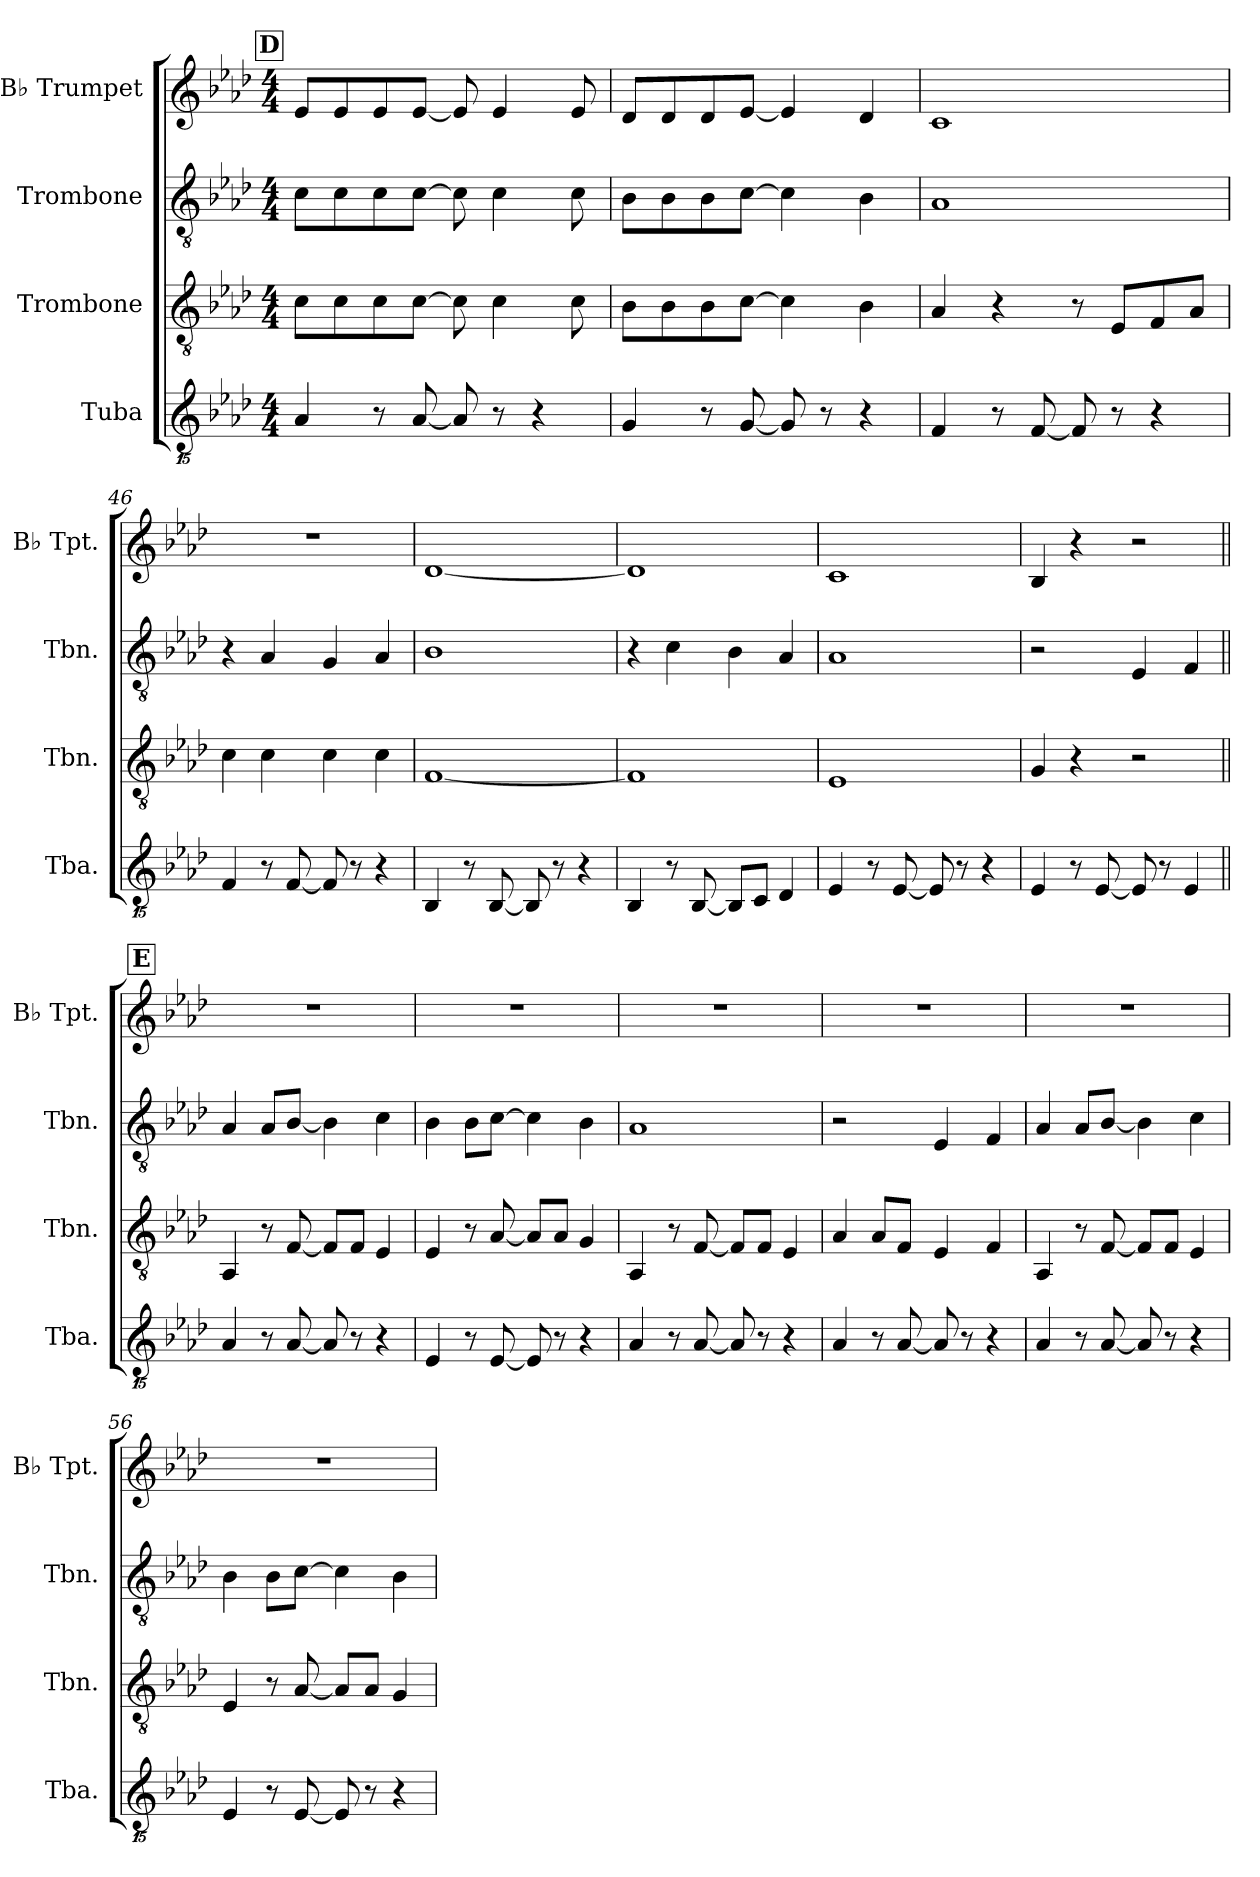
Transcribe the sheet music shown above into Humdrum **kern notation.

**kern	**kern	**kern	**kern
*part4	*part3	*part2	*part1
*staff4	*staff3	*staff2	*staff1
*I"Tuba	*I"Trombone	*I"Trombone	*I"B♭ Trumpet
*I'Tba.	*I'Tbn.	*I'Tbn.	*I'B♭ Tpt.
*clefGvv2	*clefGv2	*clefGv2	*clefG2
*k[b-e-a-d-]	*k[b-e-a-d-]	*k[b-e-a-d-]	*k[b-e-a-d-]
*M4/4	*M4/4	*M4/4	*M4/4
!!LO:REH:place=s1:a:B:fs=14:t=D
=43	=43	=43	=43
4AA-	8cL	8cL	8e-L
.	8c	8c	8e-
8r	8c	8c	8e-
[8AA-	[8cJ	[8cJ	[8e-J
8AA-]	8c]	8c]	8e-]
8r	4c	4c	4e-
4r	.	.	.
.	8c	8c	8e-
=44	=44	=44	=44
4GG	8B-L	8B-L	8d-L
.	8B-	8B-	8d-
8r	8B-	8B-	8d-
[8GG	[8cJ	[8cJ	[8e-J
8GG]	4c]	4c]	4e-]
8r	.	.	.
4r	4B-	4B-	4d-
=45	=45	=45	=45
4FF	4A-	1A-	1c
8r	4r	.	.
[8FF	.	.	.
8FF]	8r	.	.
8r	8E-L	.	.
4r	8F	.	.
.	8A-J	.	.
=46	=46	=46	=46
4FF	4c	4r	1r
8r	4c	4A-	.
[8FF	.	.	.
8FF]	4c	4G	.
8r	.	.	.
4r	4c	4A-	.
=47	=47	=47	=47
4BBB-	[1F	1B-	[1d-
8r	.	.	.
[8BBB-	.	.	.
8BBB-]	.	.	.
8r	.	.	.
4r	.	.	.
=48	=48	=48	=48
4BBB-	1F]	4r	1d-]
8r	.	4c	.
[8BBB-	.	.	.
8BBB-L]	.	4B-	.
8CCJ	.	.	.
4DD-	.	4A-	.
=49	=49	=49	=49
4EE-	1E-	1A-	1c
8r	.	.	.
[8EE-	.	.	.
8EE-]	.	.	.
8r	.	.	.
4r	.	.	.
=50	=50	=50	=50
4EE-	4G	2r	4B-
8r	4r	.	4r
[8EE-	.	.	.
8EE-]	2r	4E-	2r
8r	.	.	.
4EE-	.	4F	.
!!LO:REH:place=s1:a:B:fs=14:t=E
=51||	=51||	=51||	=51||
4AA-	4AA-	4A-	1r
8r	8r	8A-L	.
[8AA-	[8F	[8B-J	.
8AA-]	8FL]	4B-]	.
8r	8FJ	.	.
4r	4E-	4c	.
=52	=52	=52	=52
4EE-	4E-	4B-	1r
8r	8r	8B-L	.
[8EE-	[8A-	[8cJ	.
8EE-]	8A-L]	4c]	.
8r	8A-J	.	.
4r	4G	4B-	.
=53	=53	=53	=53
4AA-	4AA-	1A-	1r
8r	8r	.	.
[8AA-	[8F	.	.
8AA-]	8FL]	.	.
8r	8FJ	.	.
4r	4E-	.	.
=54	=54	=54	=54
4AA-	4A-	2r	1r
8r	8A-L	.	.
[8AA-	8FJ	.	.
8AA-]	4E-	4E-	.
8r	.	.	.
4r	4F	4F	.
=55	=55	=55	=55
4AA-	4AA-	4A-	1r
8r	8r	8A-L	.
[8AA-	[8F	[8B-J	.
8AA-]	8FL]	4B-]	.
8r	8FJ	.	.
4r	4E-	4c	.
=56	=56	=56	=56
4EE-	4E-	4B-	1r
8r	8r	8B-L	.
[8EE-	[8A-	[8cJ	.
8EE-]	8A-L]	4c]	.
8r	8A-J	.	.
4r	4G	4B-	.
=	=	=	=
*-	*-	*-	*-
